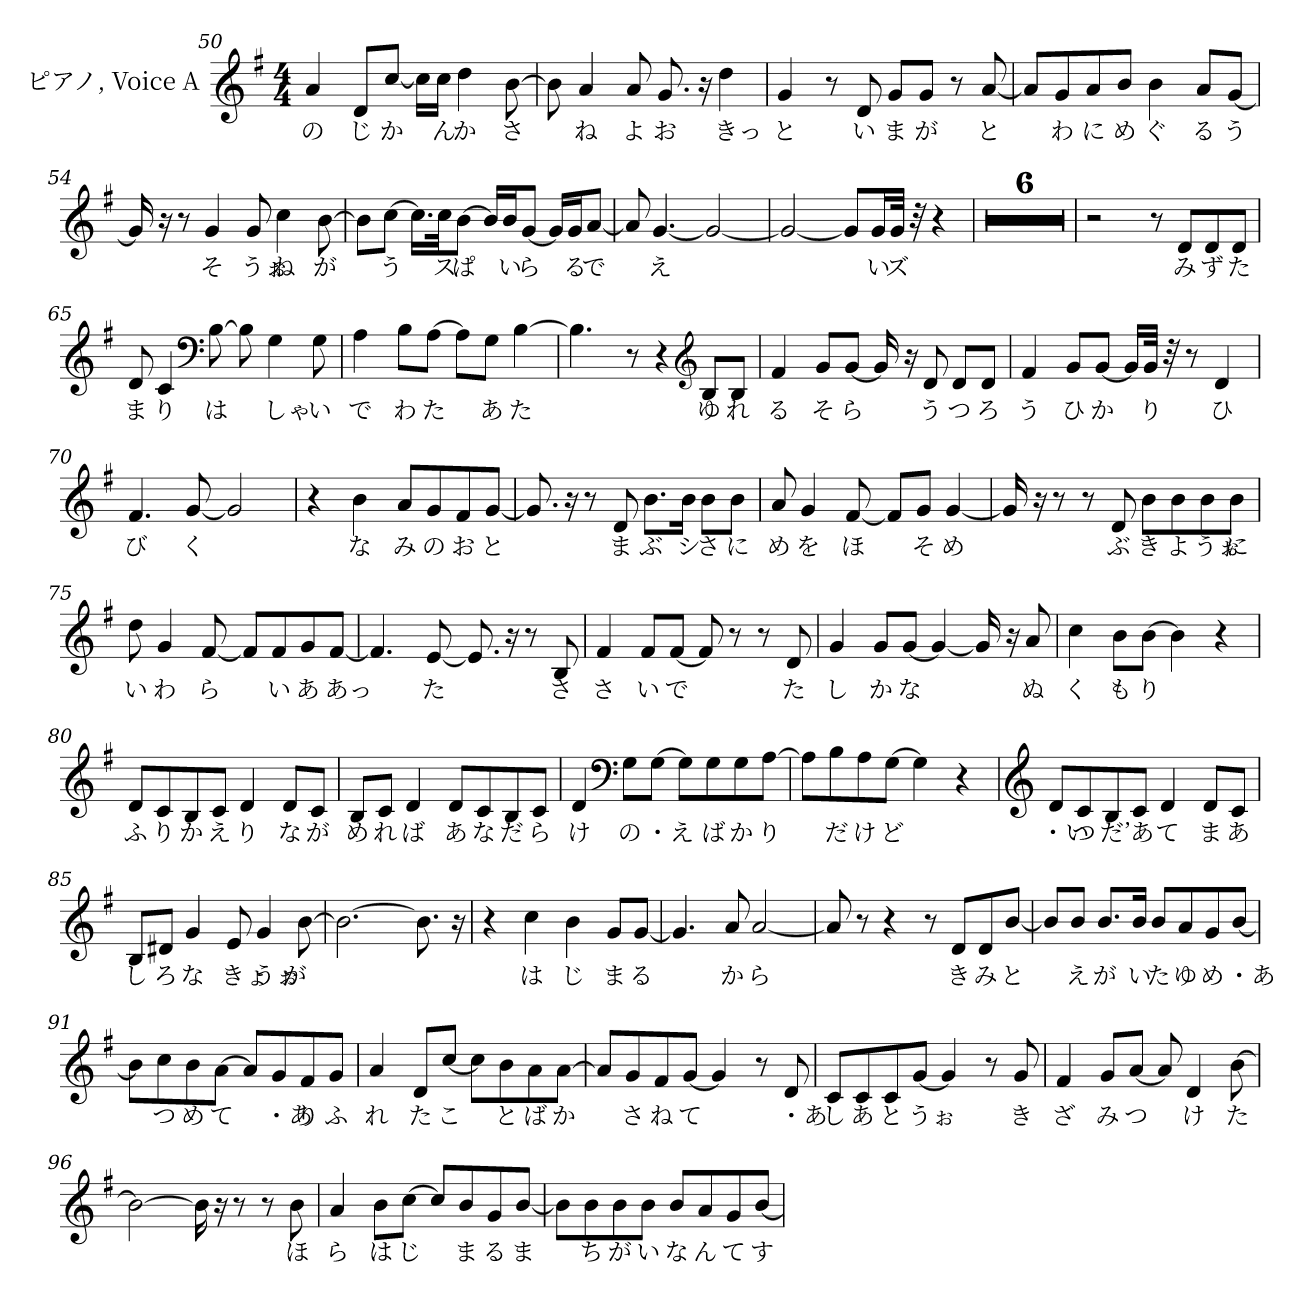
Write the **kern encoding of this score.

**kern	**text
*part1	*part1
*staff1	*staff1
*I"ピアノ, Voice A	*
*clefG2	*
*k[f#]	*
*M4/4	*
=50	=50
!	!LO:LY:b
4a/	の
!	!LO:LY:b
8d/L	じ
!	!LO:LY:b
[8cc/J	か
16cc\LL]	.
!	!LO:LY:b
16cc\JJ	ん
!	!LO:LY:b
4dd\	か
!	!LO:LY:b
[8b\	さ
=51	=51
8b\]	.
!	!LO:LY:b
4a/	ね
!	!LO:LY:b
8a/	よ
!	!LO:LY:b
8.g/	お
16r	.
!	!LO:LY:b
4dd\	きっ
!!LO:LB:g=z
=52	=52
!	!LO:LY:b
4g/	と
8r	.
!	!LO:LY:b
8d/	い
!	!LO:LY:b
8g/L	ま
!	!LO:LY:b
8g/J	が
8r	.
!	!LO:LY:b
[8a/	と
=53	=53
8a/L]	.
!	!LO:LY:b
8g/	わ
!	!LO:LY:b
8a/	に
!	!LO:LY:b
8b/J	め
!	!LO:LY:b
4b\	ぐ
!	!LO:LY:b
8a/L	る
!	!LO:LY:b
[8g/J	う
=54	=54
16g/]	.
16r	.
8r	.
!	!LO:LY:b
4g/	そ
!	!LO:LY:b
8g/	うぉ
!	!LO:LY:b
4cc\	ね
!	!LO:LY:b
[8b\	が
=55	=55
8b\L]	.
!	!LO:LY:b
[8cc\J	う
16.cc\LL]	.
!	!LO:LY:b
32cc\JK	ス
!	!LO:LY:b
[8b\J	ぱ
16b/LL]	.
!	!LO:LY:b
16b/J	い
!	!LO:LY:b
[8g/J	ら
16g/LL]	.
!	!LO:LY:b
16g/J	る
!	!LO:LY:b
[8a/J	で
=56	=56
8a/]	.
!	!LO:LY:b
[4.g/	え
2g/_	.
!!LO:LB:g=z
=57	=57
2g/_	.
8g/L]	.
!	!LO:LY:b
16g/L	い
!	!LO:LY:b
32g/JJk	ズ
32r	.
4r	.
=58	=58
1r	.
=59	=59
1r	.
=60	=60
1r	.
=61	=61
1r	.
=62	=62
1r	.
=63	=63
1r	.
=64	=64
2r	.
8r	.
!	!LO:LY:b
8d/L	み
!	!LO:LY:b
8d/	ず
!	!LO:LY:b
8d/J	た
=65	=65
!	!LO:LY:b
8d/	ま
!	!LO:LY:b
4c/	り
*clefF4	*
!	!LO:LY:b
[8B\	は
8B\]	.
!	!LO:LY:b
4G\	しゃ
!	!LO:LY:b
8G\	い
=66	=66
!	!LO:LY:b
4A\	で
!	!LO:LY:b
8B\L	わ
!	!LO:LY:b
[8A\J	た
8A\L]	.
!	!LO:LY:b
8G\J	あ
!	!LO:LY:b
[4B\	た
!!LO:LB:g=z
=67	=67
4.B\]	.
8r	.
4r	.
*clefG2	*
!	!LO:LY:b
8B/L	ゆ
!	!LO:LY:b
8B/J	れ
=68	=68
!	!LO:LY:b
4f#/	る
!	!LO:LY:b
8g/L	そ
!	!LO:LY:b
[8g/J	ら
16g/]	.
16r	.
!	!LO:LY:b
8d/	う
!	!LO:LY:b
8d/L	つ
!	!LO:LY:b
8d/J	ろ
=69	=69
!	!LO:LY:b
4f#/	う
!	!LO:LY:b
8g/L	ひ
!	!LO:LY:b
[8g/J	か
16g/LL]	.
!	!LO:LY:b
32g/JJk	り
32r	.
8r	.
!	!LO:LY:b
4d/	ひ
=70	=70
!	!LO:LY:b
4.f#/	び
!	!LO:LY:b
[8g/	く
2g/]	.
=71	=71
4r	.
!	!LO:LY:b
4b\	な
!	!LO:LY:b
8a/L	み
!	!LO:LY:b
8g/	の
!	!LO:LY:b
8f#/	お
!	!LO:LY:b
[8g/J	と
!!LO:PB:g=z
=72	=72
8.g/]	.
16r	.
8r	.
!	!LO:LY:b
8d/	ま
!	!LO:LY:b
8.b\L	ぶ
!	!LO:LY:b
16b\Jk	シ
!	!LO:LY:b
8b\L	さ
!	!LO:LY:b
8b\J	に
=73	=73
!	!LO:LY:b
8a/	め
!	!LO:LY:b
4g/	を
!	!LO:LY:b
[8f#/	ほ
8f#/L]	.
!	!LO:LY:b
8g/J	そ
!	!LO:LY:b
[4g/	め
=74	=74
16g/]	.
16r	.
8r	.
8r	.
!	!LO:LY:b
8d/	ぶ
!	!LO:LY:b
8b\L	き
!	!LO:LY:b
8b\	よ
!	!LO:LY:b
8b\	うぉ
!	!LO:LY:b
8b\J	に
=75	=75
!	!LO:LY:b
8dd\	い
!	!LO:LY:b
4g/	わ
!	!LO:LY:b
[8f#/	ら
8f#/L]	.
!	!LO:LY:b
8f#/	い
!	!LO:LY:b
8g/	あ
!	!LO:LY:b
[8f#/J	あっ
=76	=76
4.f#/]	.
!	!LO:LY:b
[8e/	た
8.e/]	.
16r	.
8r	.
!	!LO:LY:b
8B/	さ
!!LO:LB:g=z
=77	=77
!	!LO:LY:b
4f#/	さ
!	!LO:LY:b
8f#/L	い
!	!LO:LY:b
[8f#/J	で
8f#/]	.
8r	.
8r	.
!	!LO:LY:b
8d/	た
=78	=78
!	!LO:LY:b
4g/	し
!	!LO:LY:b
8g/L	か
!	!LO:LY:b
[8g/J	な
4g/_	.
16g/]	.
16r	.
!	!LO:LY:b
8a/	ぬ
=79	=79
!	!LO:LY:b
4cc\	く
!	!LO:LY:b
8b\L	も
!	!LO:LY:b
[8b\J	り
4b\]	.
4r	.
=80	=80
!	!LO:LY:b
8d/L	ふ
!	!LO:LY:b
8c/	り
!	!LO:LY:b
8B/	か
!	!LO:LY:b
8c/J	え
!	!LO:LY:b
4d/	り
!	!LO:LY:b
8d/L	な
!	!LO:LY:b
8c/J	が
=81	=81
!	!LO:LY:b
8B/L	め
!	!LO:LY:b
8c/J	れ
!	!LO:LY:b
4d/	ば
!	!LO:LY:b
8d/L	あ
!	!LO:LY:b
8c/	な
!	!LO:LY:b
8B/	だ
!	!LO:LY:b
8c/J	ら
!!LO:LB:g=z
=82	=82
!	!LO:LY:b
4d/	け
*clefF4	*
!	!LO:LY:b
8G\L	の
!	!LO:LY:b
[8G\J	・え
8G\L]	.
!	!LO:LY:b
8G\	ば
!	!LO:LY:b
8G\	か
!	!LO:LY:b
[8A\J	り
=83	=83
8A\L]	.
!	!LO:LY:b
8B\	だ
!	!LO:LY:b
8A\	け
!	!LO:LY:b
[8G\J	ど
4G\]	.
4r	.
=84	=84
*clefG2	*
!	!LO:LY:b
8d/L	・い
!	!LO:LY:b
8c/	つ
!	!LO:LY:b
8B/	だ
!	!LO:LY:b
8c/J	’あ
!	!LO:LY:b
4d/	て
!	!LO:LY:b
8d/L	ま
!	!LO:LY:b
8c/J	あ
=85	=85
!	!LO:LY:b
8B/L	し
!	!LO:LY:b
8d#X/J	ろ
!	!LO:LY:b
4g/	な
!	!LO:LY:b
8e/	きょ
!	!LO:LY:b
4g/	うぉ
!	!LO:LY:b
[8b\	が
=86	=86
2.b\_	.
8.b\]	.
16r	.
=87	=87
4r	.
!	!LO:LY:b
4cc\	は
!	!LO:LY:b
4b\	じ
!	!LO:LY:b
8g/L	ま
!	!LO:LY:b
[8g/J	る
!!LO:LB:g=z
=88	=88
4.g/]	.
!	!LO:LY:b
8a/	か
!	!LO:LY:b
[2a/	ら
=89	=89
8a/]	.
8r	.
4r	.
8r	.
!	!LO:LY:b
8d/L	き
!	!LO:LY:b
8d/	み
!	!LO:LY:b
[8b/J	と
=90	=90
8b/L]	.
!	!LO:LY:b
8b/J	え
!	!LO:LY:b
8.b/L	が
!	!LO:LY:b
16b/Jk	い
!	!LO:LY:b
8b/L	た
!	!LO:LY:b
8a/	ゆ
!	!LO:LY:b
8g/	め
!	!LO:LY:b
[8b/J	・あ
=91	=91
8b\L]	.
!	!LO:LY:b
8cc\	つ
!	!LO:LY:b
8b\	め
!	!LO:LY:b
[8a\J	て
8a/L]	.
!	!LO:LY:b
8g/	・あ
!	!LO:LY:b
8f#/	り
!	!LO:LY:b
8g/J	ふ
=92	=92
!	!LO:LY:b
4a/	れ
!	!LO:LY:b
8d/L	た
!	!LO:LY:b
[8cc/J	こ
8cc\L]	.
!	!LO:LY:b
8b\	と
!	!LO:LY:b
8a\	ば
!	!LO:LY:b
[8a\J	か
!!LO:LB:g=z
=93	=93
8a/L]	.
!	!LO:LY:b
8g/	さ
!	!LO:LY:b
8f#/	ね
!	!LO:LY:b
[8g/J	て
4g/]	.
8r	.
!	!LO:LY:b
8d/	・あ
=94	=94
!	!LO:LY:b
8c/L	し
!	!LO:LY:b
8c/	あ
!	!LO:LY:b
8c/	と
!	!LO:LY:b
[8g/J	うぉ
4g/]	.
8r	.
!	!LO:LY:b
8g/	き
=95	=95
!	!LO:LY:b
4f#/	ざ
!	!LO:LY:b
8g/L	み
!	!LO:LY:b
[8a/J	つ
8a/]	.
!	!LO:LY:b
4d/	け
!	!LO:LY:b
[8b\	た
=96	=96
2b\_	.
16b\]	.
16r	.
8r	.
8r	.
!	!LO:LY:b
8b\	ほ
=97	=97
!	!LO:LY:b
4a/	ら
!	!LO:LY:b
8b\L	は
!	!LO:LY:b
[8cc\J	じ
8cc/L]	.
!	!LO:LY:b
8b/	ま
!	!LO:LY:b
8g/	る
!	!LO:LY:b
[8b/J	ま
!!LO:LB:g=z
=98	=98
8b\L]	.
!	!LO:LY:b
8b\	ち
!	!LO:LY:b
8b\	が
!	!LO:LY:b
8b\J	い
!	!LO:LY:b
8b/L	な
!	!LO:LY:b
8a/	ん
!	!LO:LY:b
8g/	て
!	!LO:LY:b
[8b/J	す
=	=
*-	*-
